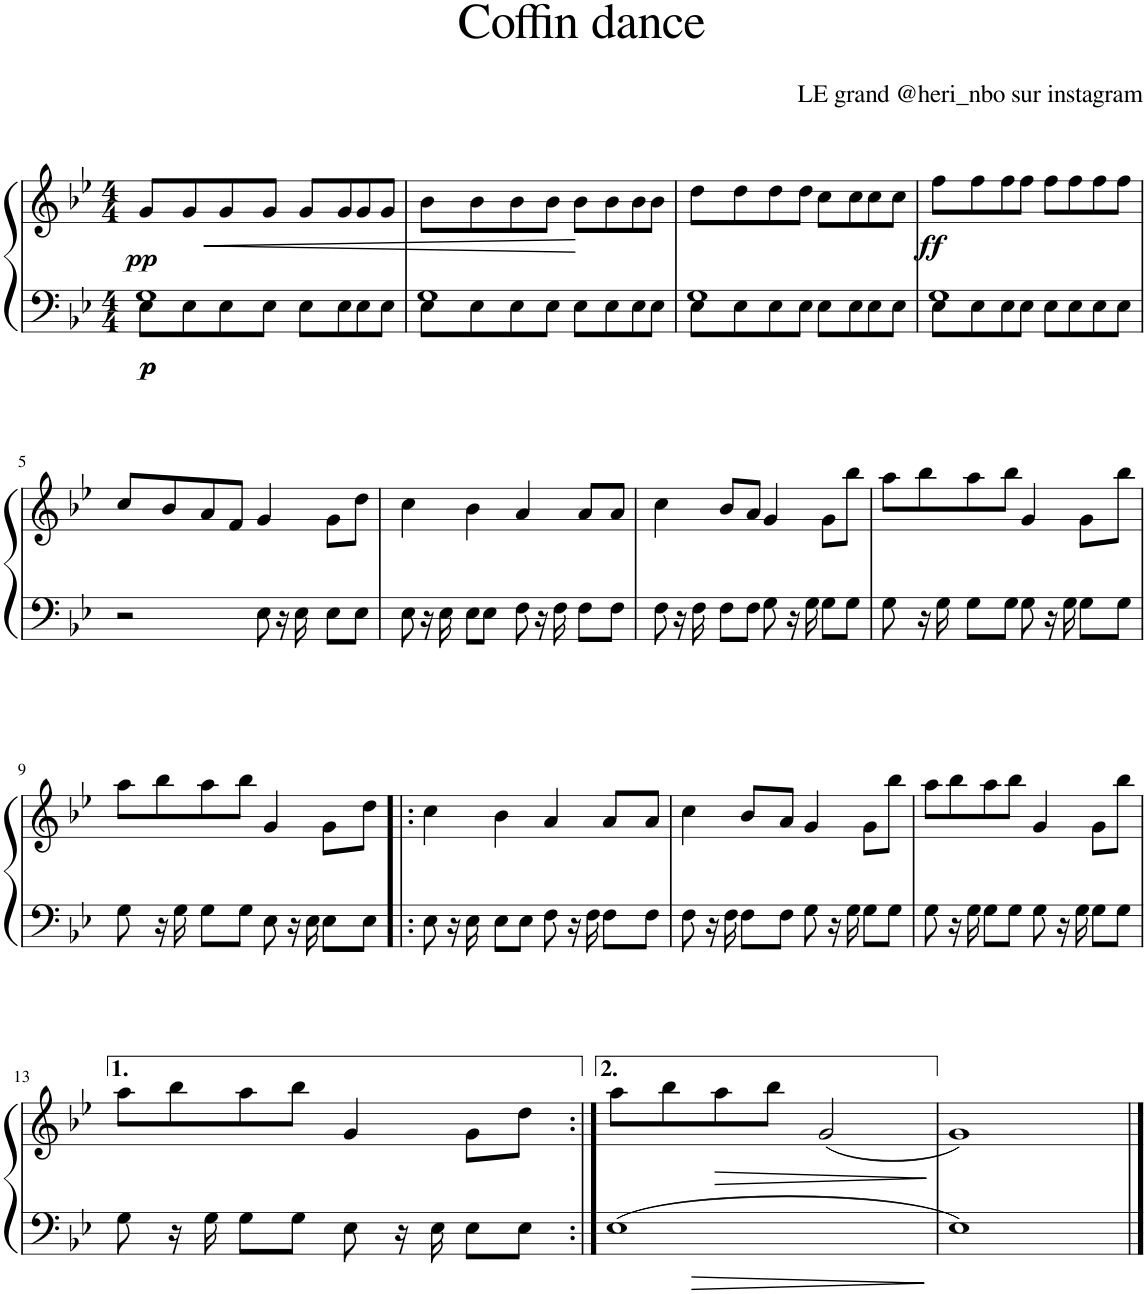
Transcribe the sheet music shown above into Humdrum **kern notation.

**kern	**kern	**dynam
*part1	*part1	*part1
*staff2	*staff1	*staff1/2
*I"Piano	*	*
*I'Pno.	*	*
*clefF4	*clefG2	*
*k[b-e-]	*k[b-e-]	*
*M4/4	*M4/4	*
=1	=1	=1
*^	*	*
!	!	!	!LO:DY:b=2
!	!	!	!LO:DY:n=1:b=2
!	!	!	!LO:DY:n=2:b
1G	8E-\L	8g/L	p p pp
.	8E-\	8g/	.
.	8E-\	8g/	.
!	!	!	!LO:HP:b
.	8E-\J	8g/J	<
.	8E-\L	8g/L	.
.	8E-\	8g/	.
.	8E-\	8g/	.
.	8E-\J	8g/J	.
*v	*v	*	*
.	.	[
=2	=2	=2
*^	*	*
1G	8E-\L	8b-\L	.
.	8E-\	8b-\	.
.	8E-\	8b-\	.
.	8E-\J	8b-\J	.
.	8E-\L	8b-\L	.
.	8E-\	8b-\	.
.	8E-\	8b-\	.
.	8E-\J	8b-\J	.
=3	=3	=3	=3
1G	8E-\L	8dd\L	.
.	8E-\	8dd\	.
.	8E-\	8dd\	.
.	8E-\J	8dd\J	.
.	8E-\L	8cc\L	.
.	8E-\	8cc\	.
.	8E-\	8cc\	.
.	8E-\J	8cc\J	.
=4	=4	=4	=4
!	!	!	!LO:DY:b
1G	8E-\L	8ff\L	ff
.	8E-\	8ff\	.
.	8E-\	8ff\	.
.	8E-\J	8ff\J	.
.	8E-\L	8ff\L	.
.	8E-\	8ff\	.
.	8E-\	8ff\	.
.	8E-\J	8ff\J	.
*v	*v	*	*
!!LO:LB:g=z
=5	=5	=5
2r	8cc/L	.
.	8b-/	.
.	8a/	.
.	8f/J	.
8E-\	4g/	.
16r	.	.
16E-\	.	.
8E-\L	8g\L	.
8E-\J	8dd\J	.
=6	=6	=6
8E-\	4cc\	.
16r	.	.
16E-\	.	.
8E-\L	4b-\	.
8E-\J	.	.
8F\	4a/	.
16r	.	.
16F\	.	.
8F\L	8a/L	.
8F\J	8a/J	.
=7	=7	=7
8F\	4cc\	.
16r	.	.
16F\	.	.
8F\L	8b-/L	.
8F\J	8a/J	.
8G\	4g/	.
16r	.	.
16G\	.	.
8G\L	8g\L	.
8G\J	8bb-\J	.
=8	=8	=8
8G\	8aa\L	.
16r	8bb-\	.
16G\	.	.
8G\L	8aa\	.
8G\J	8bb-\J	.
8G\	4g/	.
16r	.	.
16G\	.	.
8G\L	8g\L	.
8G\J	8bb-\J	.
!!LO:LB:g=z
=9	=9	=9
8G\	8aa\L	.
16r	8bb-\	.
16G\	.	.
8G\L	8aa\	.
8G\J	8bb-\J	.
8E-\	4g/	.
16r	.	.
16E-\	.	.
8E-\L	8g\L	.
8E-\J	8dd\J	.
=10!|:	=10!|:	=10!|:
8E-\	4cc\	.
16r	.	.
16E-\	.	.
8E-\L	4b-\	.
8E-\J	.	.
8F\	4a/	.
16r	.	.
16F\	.	.
8F\L	8a/L	.
8F\J	8a/J	.
=11	=11	=11
8F\	4cc\	.
16r	.	.
16F\	.	.
8F\L	8b-/L	.
8F\J	8a/J	.
8G\	4g/	.
16r	.	.
16G\	.	.
8G\L	8g\L	.
8G\J	8bb-\J	.
=12	=12	=12
8G\	8aa\L	.
16r	8bb-\	.
16G\	.	.
8G\L	8aa\	.
8G\J	8bb-\J	.
8G\	4g/	.
16r	.	.
16G\	.	.
8G\L	8g\L	.
8G\J	8bb-\J	.
!!LO:LB:g=z
=13	=13	=13
8G\	8aa\L	.
16r	8bb-\	.
16G\	.	.
8G\L	8aa\	.
8G\J	8bb-\J	.
8E-\	4g/	.
16r	.	.
16E-\	.	.
8E-\L	8g\L	.
8E-\J	8dd\J	.
=14:|!	=14:|!	=14:|!
1E-	8aa\L	.
.	8bb-\	.
!	!	!LO:HP:b
.	8aa\	>
.	8bb-\J	.
.	(2g/	.
.	.	]
=15	=15	=15
1E-	1g)	.
==	==	==
*-	*-	*-
